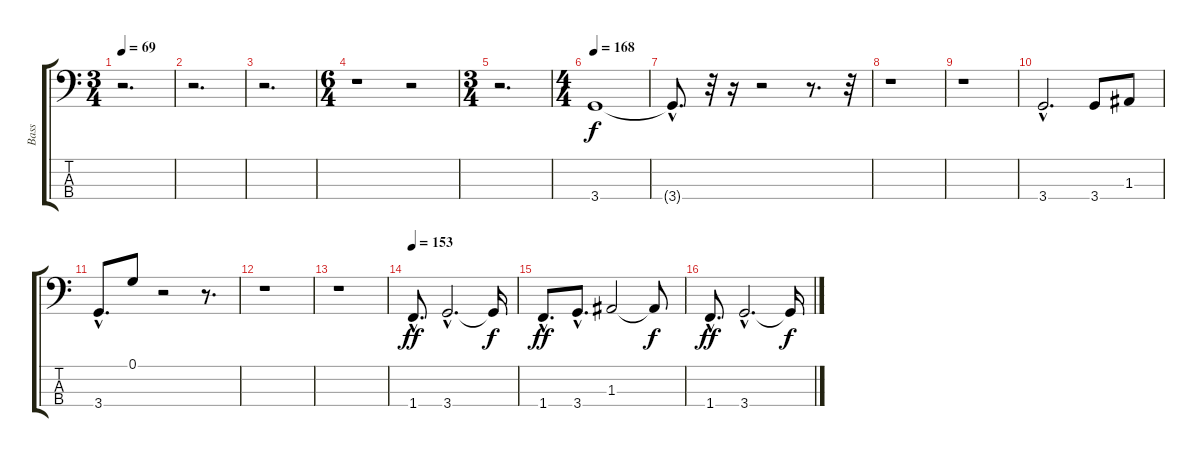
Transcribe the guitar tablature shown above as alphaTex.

\track ("Bass" "Bass") {instrument electricbassfinger}
\staff {score tabs}
\tuning (G2 D2 A1 E1) {hide}
\ts (3 4)
\tempo 69
\clef f4
\ks c
r.2{d dy f instrument electricbassfinger} |
r.2{d} |
r.2{d} |
\ts (6 4)
r.1 r.2 |
\ts (3 4)
r.2{d} |
\ts (4 4)
\tempo 168
3.4.1 |
3.4{hac t}.8{d} r.32 r.16 r.2 r.8{d} r.32 |
r.1 |
r.1 |
3.4{hac}.2{d} 3.4.8 1.3.8 |
3.4{hac}.8{d} 0.1.8 r.2 r.8{d} |
r.1 |
r.1 |
\tempo 153
1.4{hac}.8{d dy ff} 3.4{hac}.2{d} 3.4{t}.16{dy f} |
1.4{hac}.8{d dy ff} 3.4{hac}.8{d} 1.3.2 1.3{t}.8{dy f} |
1.4{hac}.8{d dy ff} 3.4{hac}.2{d} 3.4{t}.16{dy f}
